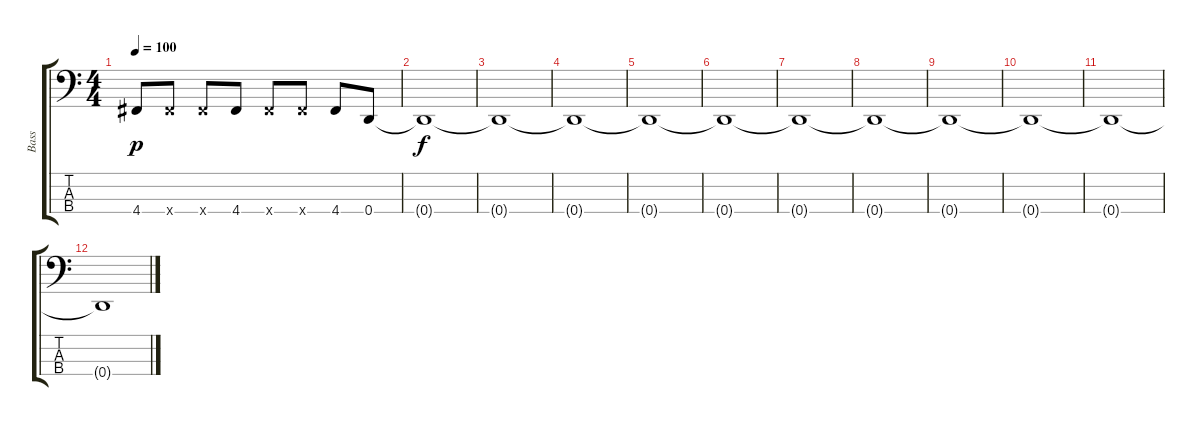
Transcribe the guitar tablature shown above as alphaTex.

\track ("Bass" "Bass") {instrument electricbassfinger}
\staff {score tabs}
\tuning (G2 D2 A1 D1) {hide}
\ts (4 4)
\tempo 100
\clef f4
\ks c
4.4.8{dy p} 4.4{x}.8 4.4{x}.8 4.4.8 4.4{x}.8 4.4{x}.8 4.4.8 0.4.8 |
0.4{t}.1{dy f} |
0.4{t}.1 |
0.4{t}.1 |
0.4{t}.1 |
0.4{t}.1 |
0.4{t}.1 |
0.4{t}.1 |
0.4{t}.1 |
0.4{t}.1 |
0.4{t}.1 |
0.4{t}.1
